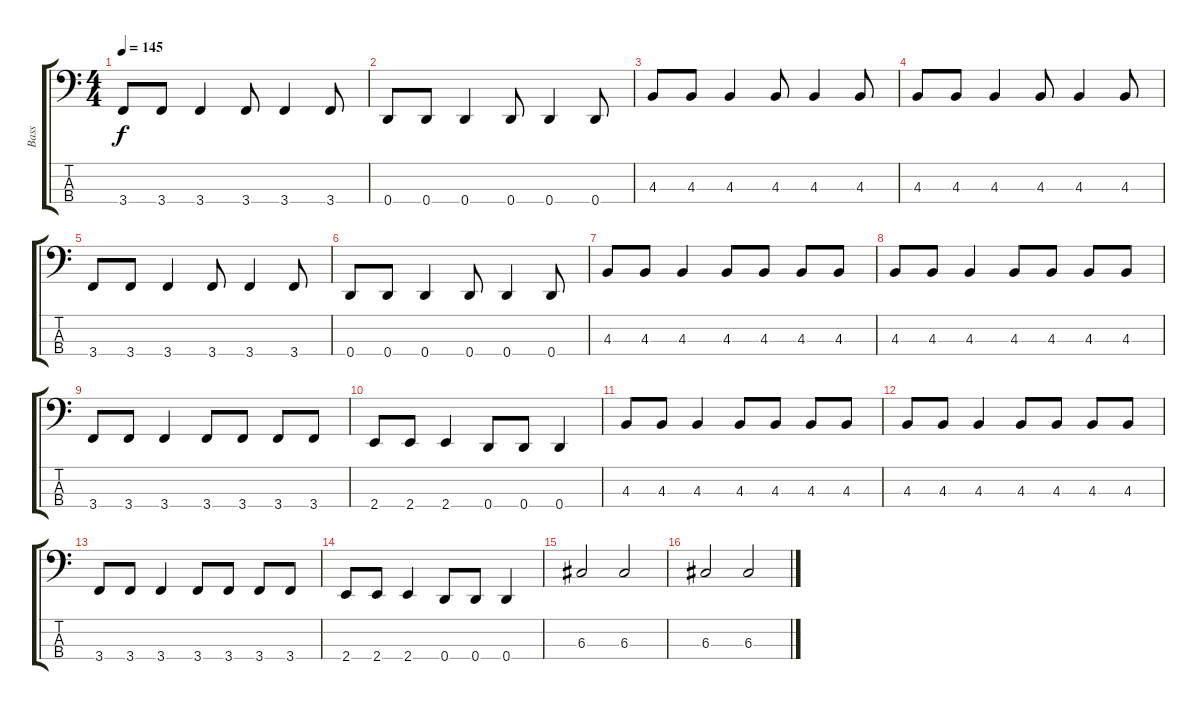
\track ("Bass" "Bass") {instrument electricbassfinger}
\staff {score tabs}
\tuning (F2 C2 G1 D1) {hide}
\ts (4 4)
\tempo 145
\clef f4
\ks c
3.4.8{dy f} 3.4.8 3.4.4 3.4.8 3.4.4 3.4.8 |
0.4.8 0.4.8 0.4.4 0.4.8 0.4.4 0.4.8 |
4.3.8 4.3.8 4.3.4 4.3.8 4.3.4 4.3.8 |
4.3.8 4.3.8 4.3.4 4.3.8 4.3.4 4.3.8 |
3.4.8 3.4.8 3.4.4 3.4.8 3.4.4 3.4.8 |
0.4.8 0.4.8 0.4.4 0.4.8 0.4.4 0.4.8 |
4.3.8 4.3.8 4.3.4 4.3.8 4.3.8 4.3.8 4.3.8 |
4.3.8 4.3.8 4.3.4 4.3.8 4.3.8 4.3.8 4.3.8 |
3.4.8 3.4.8 3.4.4 3.4.8 3.4.8 3.4.8 3.4.8 |
2.4.8 2.4.8 2.4.4 0.4.8 0.4.8 0.4.4 |
4.3.8 4.3.8 4.3.4 4.3.8 4.3.8 4.3.8 4.3.8 |
4.3.8 4.3.8 4.3.4 4.3.8 4.3.8 4.3.8 4.3.8 |
3.4.8 3.4.8 3.4.4 3.4.8 3.4.8 3.4.8 3.4.8 |
2.4.8 2.4.8 2.4.4 0.4.8 0.4.8 0.4.4 |
6.3.2 6.3.2 |
6.3.2 6.3.2
